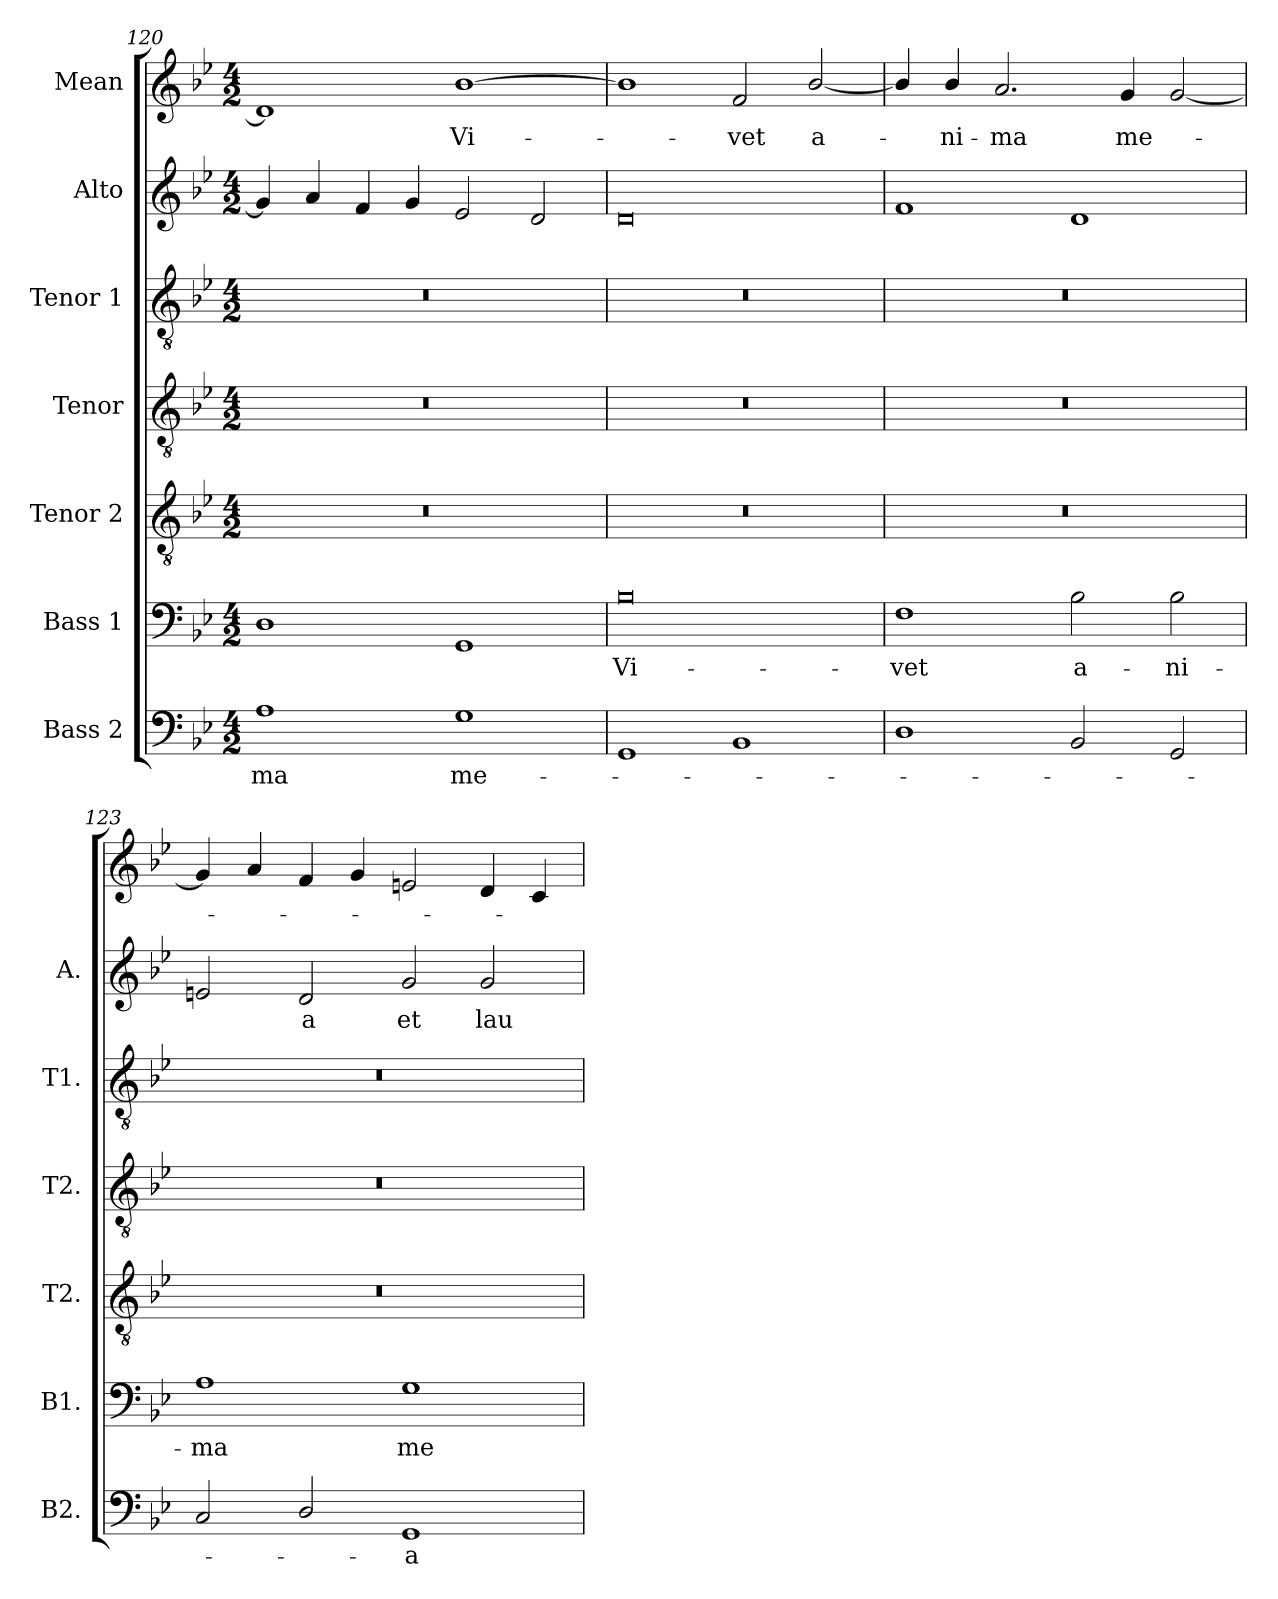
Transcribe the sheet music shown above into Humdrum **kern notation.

**kern	**text	**kern	**text	**kern	**kern	**kern	**kern	**text	**kern	**text
*part7	*part7	*part6	*part6	*part5	*part4	*part3	*part2	*part2	*part1	*part1
*staff7	*staff7	*staff6	*staff6	*staff5	*staff4	*staff3	*staff2	*staff2	*staff1	*staff1
*I"Bass 2	*	*I"Bass 1	*	*I"Tenor 2	*I"Tenor	*I"Tenor 1	*I"Alto	*	*I"Mean	*
*I'B2.	*	*I'B1.	*	*I'T2.	*I'T2.	*I'T1.	*I'A.	*	*	*
!!LO:LB:g=z
*clefF4	*	*clefF4	*	*clefGv2	*clefGv2	*clefGv2	*clefG2	*	*clefG2	*
*	*	*	*	*ITrd7c12	*ITrd7c12	*ITrd7c12	*	*	*	*
*k[b-e-]	*	*k[b-e-]	*	*k[b-e-]	*k[b-e-]	*k[b-e-]	*k[b-e-]	*	*k[b-e-]	*
*B-:	*	*B-:	*	*B-:	*B-:	*B-:	*B-:	*	*B-:	*
*M4/2	*	*M4/2	*	*M4/2	*M4/2	*M4/2	*M4/2	*	*M4/2	*
=120	=120	=120	=120	=120	=120	=120	=120	=120	=120	=120
!	!LO:LY:b:color=#000000	!	!	!LO:N:vis=1	!LO:N:vis=1	!LO:N:vis=1	!	!	!	!
1Ai	-ma	1Di	.	0r	0r	0r	4gi/]	.	1di]	.
.	.	.	.	.	.	.	4ai/	.	.	.
.	.	.	.	.	.	.	4fi/	.	.	.
.	.	.	.	.	.	.	4gi/	.	.	.
!	!LO:LY:b:color=#000000	!	!	!	!	!	!	!	!	!
!	!	!	!	!	!	!	!	!	!	!LO:LY:b:color=#000000
1Gi	me-	1GGi	.	.	.	.	2e-i/	.	[1b-i	Vi-
.	.	.	.	.	.	.	2di/	.	.	.
=121	=121	=121	=121	=121	=121	=121	=121	=121	=121	=121
!	!	!	!LO:LY:b:color=#000000	!LO:N:vis=1	!LO:N:vis=1	!LO:N:vis=1	!	!	!	!
1GGi	.	0B-i	Vi-	0r	0r	0r	0di	.	1b-i]	.
!	!	!	!	!	!	!	!	!	!	!LO:LY:b:color=#000000
1BB-i	.	.	.	.	.	.	.	.	2fi/	-vet
!	!	!	!	!	!	!	!	!	!	!LO:LY:b:color=#000000
.	.	.	.	.	.	.	.	.	[2b-i/	a-
=122	=122	=122	=122	=122	=122	=122	=122	=122	=122	=122
!	!	!	!LO:LY:b:color=#000000	!LO:N:vis=1	!LO:N:vis=1	!LO:N:vis=1	!	!	!	!
1Di	.	1Fi	-vet	0r	0r	0r	1fi	.	4b-i/]	.
!	!	!	!	!	!	!	!	!	!	!LO:LY:b:color=#000000
.	.	.	.	.	.	.	.	.	4b-i/	-ni-
!	!	!	!	!	!	!	!	!	!	!LO:LY:b:color=#000000
.	.	.	.	.	.	.	.	.	2.ai/	-ma
!	!	!	!LO:LY:b:color=#000000	!	!	!	!	!	!	!
2BB-i/	.	2B-i\	a-	.	.	.	1di	.	.	.
!	!	!	!	!	!	!	!	!	!	!LO:LY:b:color=#000000
.	.	.	.	.	.	.	.	.	4gi/	me-
!	!	!	!LO:LY:b:color=#000000	!	!	!	!	!	!	!
2GGi/	.	2B-i\	-ni-	.	.	.	.	.	[2gi/	.
=123	=123	=123	=123	=123	=123	=123	=123	=123	=123	=123
!	!	!	!LO:LY:b:color=#000000	!LO:N:vis=1	!LO:N:vis=1	!LO:N:vis=1	!	!	!	!
2Ci/	.	1Ai	-ma	0r	0r	0r	2eni/	.	4gi/]	.
.	.	.	.	.	.	.	.	.	4ai/	.
!	!	!	!	!	!	!	!	!LO:LY:b:color=#000000	!	!
2Di/	.	.	.	.	.	.	2di/	-a	4fi/	.
.	.	.	.	.	.	.	.	.	4gi/	.
!	!LO:LY:b:color=#000000	!	!	!	!	!	!	!	!	!
!	!	!	!LO:LY:b:color=#000000	!	!	!	!	!	!	!
!	!	!	!	!	!	!	!	!LO:LY:b:color=#000000	!	!
1GGi	-a	1Gi	me-	.	.	.	2gi/	et	2eni/	.
!	!	!	!	!	!	!	!	!LO:LY:b:color=#000000	!	!
.	.	.	.	.	.	.	2gi/	lau-	4di/	.
.	.	.	.	.	.	.	.	.	4ci/	.
=	=	=	=	=	=	=	=	=	=	=
*-	*-	*-	*-	*-	*-	*-	*-	*-	*-	*-
